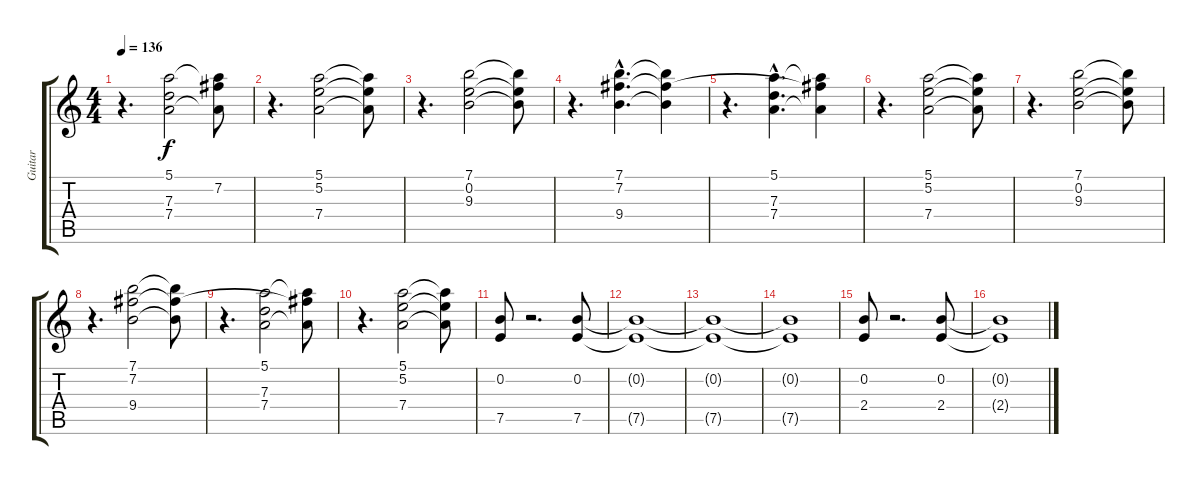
\track ("Guitar" "Guitar") {instrument distortionguitar}
\staff {score tabs}
\tuning (E4 B3 G3 D3 A2 E2) {hide}
\ts (4 4)
\tempo 136
\clef g2
\ks c
r.4{d dy f} (5.1 7.3 7.4).2 (5.1{t} 7.2{t} 7.4{t}).8 |
r.4{d} (5.1 5.2 7.4).2 (5.1{t} 5.2{t} 7.4{t}).8 |
r.4{d} (7.1 0.2 9.3).2 (7.1{t} 0.2{t} 9.3{t}).8 |
r.4{d} (7.1{hac} 7.2{hac} 9.4{hac}).4{d} (7.1{t} 7.2{t} 9.4{t}).4 |
r.4{d} (5.1{hac} 7.3{hac} 7.4{hac}).4{d} (5.1{t} 7.2{t} 7.4{t}).4 |
r.4{d} (5.1 5.2 7.4).2 (5.1{t} 5.2{t} 7.4{t}).8 |
r.4{d} (7.1 0.2 9.3).2 (7.1{t} 0.2{t} 9.3{t}).8 |
r.4{d} (7.1 7.2 9.4).2 (7.1{t} 7.2{t} 9.4{t}).8 |
r.4{d} (5.1 7.3 7.4).2 (5.1{t} 7.2{t} 7.4{t}).8 |
r.4{d} (5.1 5.2 7.4).2 (5.1{t} 5.2{t} 7.4{t}).8 |
(0.2 7.5).8 r.2{d} (0.2 7.5).8 |
(0.2{t} 7.5{t}).1 |
(0.2{t} 7.5{t}).1 |
(0.2{t} 7.5{t}).1 |
(0.2 2.4).8 r.2{d} (0.2 2.4).8 |
(0.2{t} 2.4{t}).1
